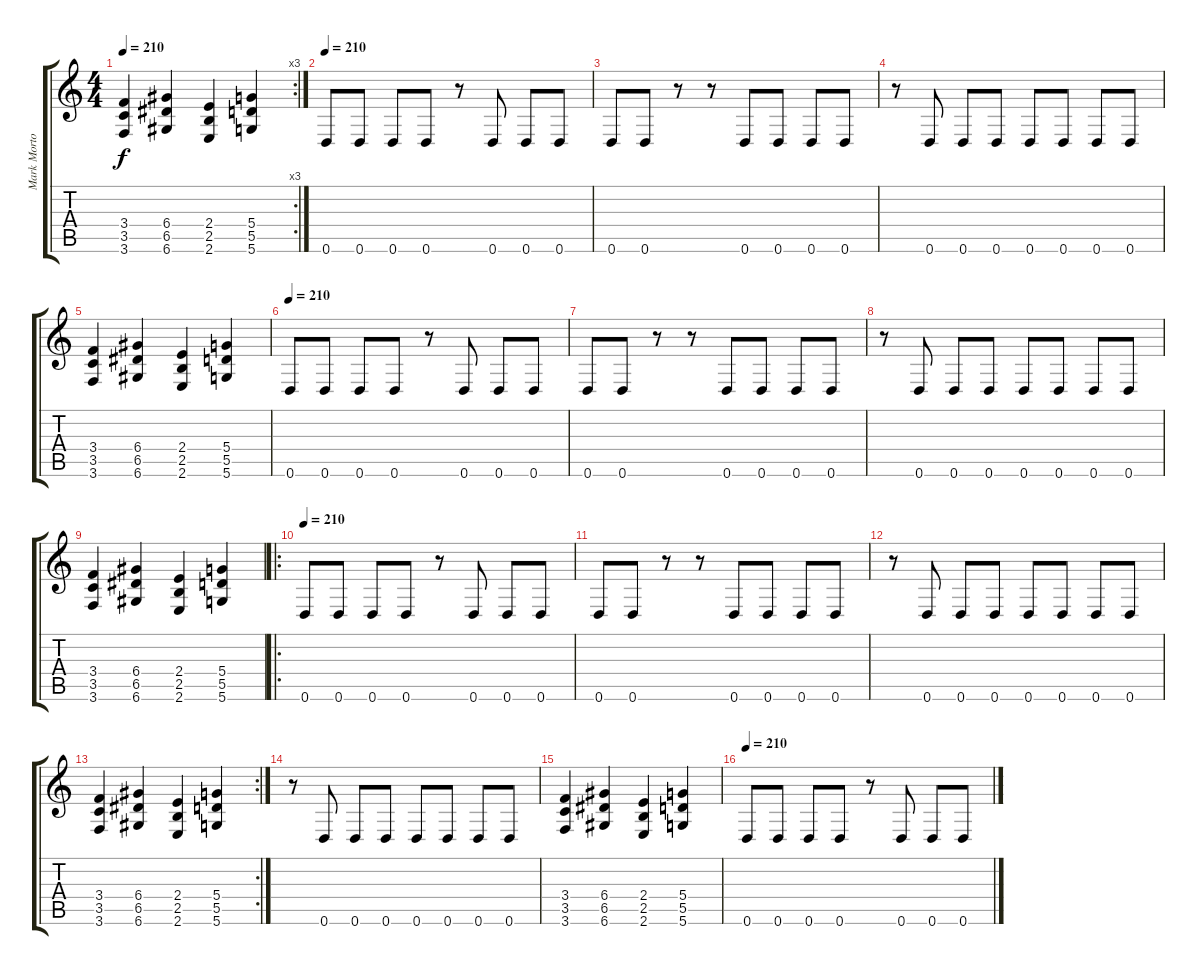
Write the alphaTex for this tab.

\track ("Mark Morton" "Mark Morto") {instrument distortionguitar}
\staff {score tabs}
\tuning (E4 B3 G3 D3 A2 D2) {hide}
\rc 3
\ts (4 4)
\tempo 210
\clef g2
\ks c
(3.4 3.5 3.6).4{dy f} (6.4 6.5 6.6).4 (2.4 2.5 2.6).4 (5.4 5.5 5.6).4 |
\tempo 210
0.6.8 0.6.8 0.6.8 0.6.8 r.8 0.6.8 0.6.8 0.6.8 |
0.6.8 0.6.8 r.8 r.8 0.6.8 0.6.8 0.6.8 0.6.8 |
r.8 0.6.8 0.6.8 0.6.8 0.6.8 0.6.8 0.6.8 0.6.8 |
(3.4 3.5 3.6).4 (6.4 6.5 6.6).4 (2.4 2.5 2.6).4 (5.4 5.5 5.6).4 |
\tempo 210
0.6.8 0.6.8 0.6.8 0.6.8 r.8 0.6.8 0.6.8 0.6.8 |
0.6.8 0.6.8 r.8 r.8 0.6.8 0.6.8 0.6.8 0.6.8 |
r.8 0.6.8 0.6.8 0.6.8 0.6.8 0.6.8 0.6.8 0.6.8 |
(3.4 3.5 3.6).4 (6.4 6.5 6.6).4 (2.4 2.5 2.6).4 (5.4 5.5 5.6).4 |
\ro
\tempo 210
0.6.8 0.6.8 0.6.8 0.6.8 r.8 0.6.8 0.6.8 0.6.8 |
0.6.8 0.6.8 r.8 r.8 0.6.8 0.6.8 0.6.8 0.6.8 |
r.8 0.6.8 0.6.8 0.6.8 0.6.8 0.6.8 0.6.8 0.6.8 |
\rc 2
(3.4 3.5 3.6).4 (6.4 6.5 6.6).4 (2.4 2.5 2.6).4 (5.4 5.5 5.6).4 |
r.8 0.6.8 0.6.8 0.6.8 0.6.8 0.6.8 0.6.8 0.6.8 |
(3.4 3.5 3.6).4 (6.4 6.5 6.6).4 (2.4 2.5 2.6).4 (5.4 5.5 5.6).4 |
\tempo 210
0.6.8 0.6.8 0.6.8 0.6.8 r.8 0.6.8 0.6.8 0.6.8
